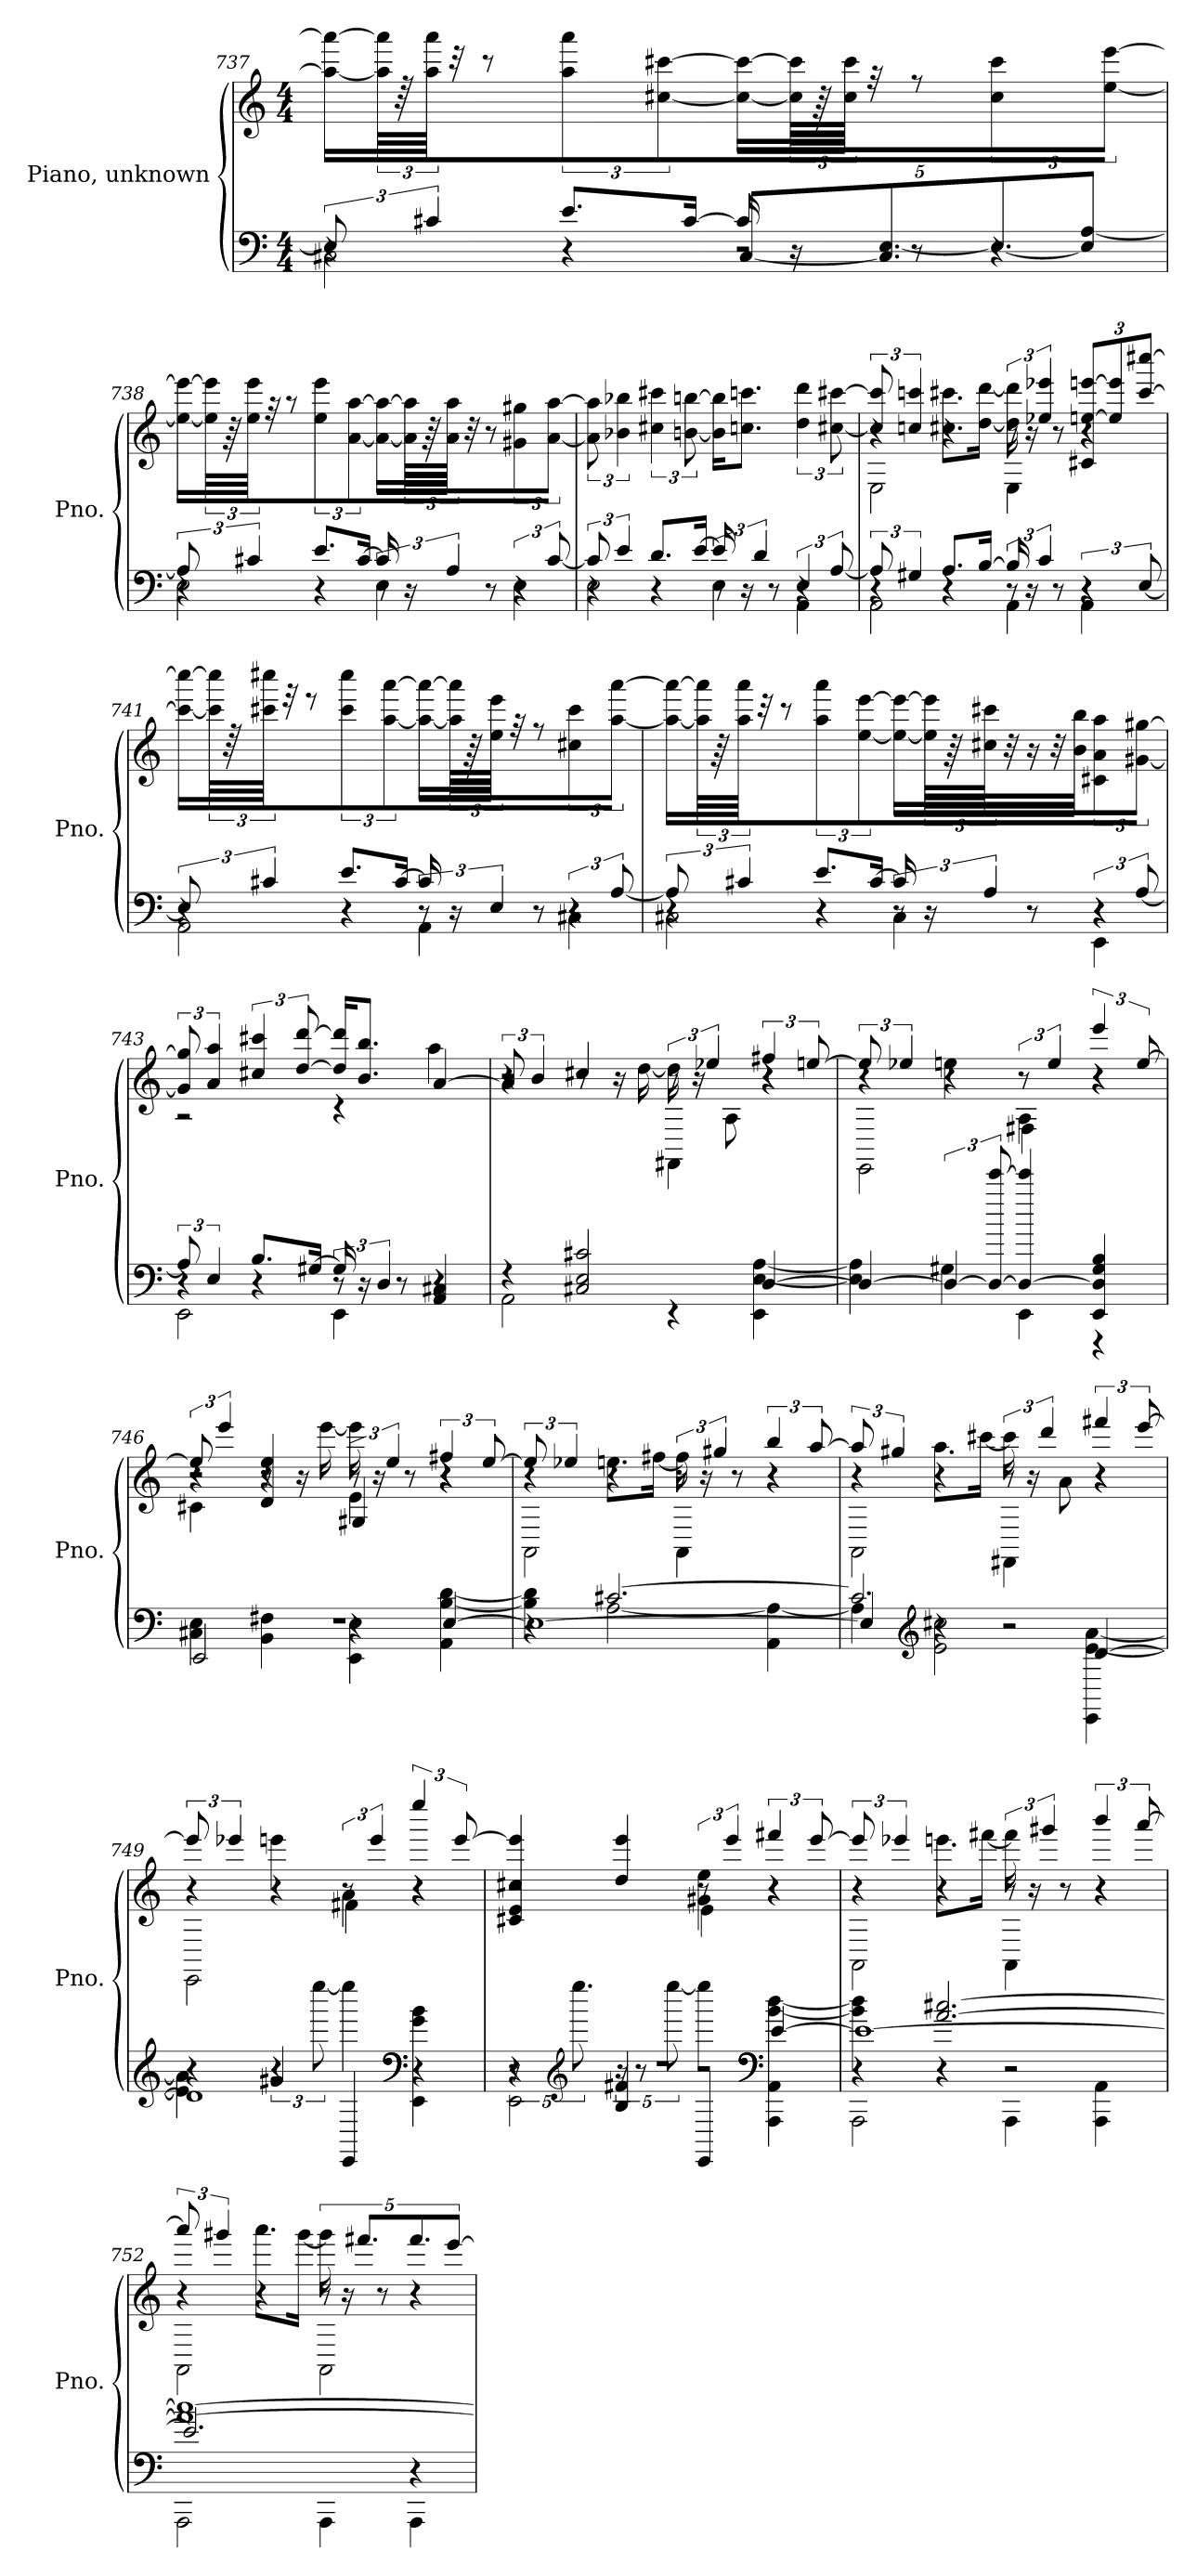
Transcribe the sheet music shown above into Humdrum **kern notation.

**kern	**kern
*part1	*part1
*staff2	*staff1
*I"Piano, unknown	*
*I'Pno.	*
!!LO:LB:g=z
*clefF4	*clefG2
*k[]	*k[]
*M4/4	*M4/4
=737	=737
*^	*
*	*^	*
4r	12E/]	2C#X\	16aa\_ 16aaa\_LL
.	.	.	96aa\] 96aaa\]JJkk
.	.	.	96r
.	6c#X/	.	96aa\ 96aaa\
.	.	.	32r
.	.	.	8r
8.e/L	4r	.	6aa\ 6aaa\
.	.	.	[12cc#X\ [12ccc#X\
[16c#/Jk	.	.	.
*	*Xbrackettup	*	*
16c#/]	[10C#/L	2r	16cc#\_ 16ccc#\_LL
16r	.	.	96cc#\] 96ccc#\]JJkk
.	.	.	96r
.	.	.	96cc#\ 96ccc#\
.	.	.	32r
.	10.C#/] [10.E/	.	.
8r	.	.	8r
4r	10.E/_	.	6cc#\ 6ccc#\
.	10E/] [10A/J	.	.
.	.	.	[12ee\ [12eee\
=738	=738	=738	=738
*	*brackettup	*	*
4r	12A/]	2E\	16ee\_ 16eee\_LL
.	.	.	96ee\] 96eee\]JJkk
.	.	.	96r
.	6c#X/	.	96ee\ 96eee\
.	.	.	32r
.	.	.	8r
8.e/L	4r	.	6ee\ 6eee\
.	.	.	[12a\ [12aa\
[16c#/Jk	.	.	.
16c#/]	12r	4E\	16a\_ 16aa\_LL
16r	.	.	96a\] 96aa\]JJkk
.	.	.	96r
.	6A/	.	96a\ 96aa\
.	.	.	32r
8r	.	.	8r
4r	6r	4E\	6g#X\ 6gg#X\
.	[12c#/	.	[12a\ [12aa\
!!LO:PB:g=z
=739	=739	=739	=739
4r	12c#/]	2E\	12a\] 12aa\]
.	6e/	.	6b-X\ 6bb-X\
8.d/L	4r	.	6cc#X\ 6ccc#X\
.	.	.	[12bn\ [12bbn\
[16e/Jk	.	.	.
16e/]	12r	4E\	16b\] 16bb\]KL
16r	.	.	8.ccn\ 8.cccn\J
.	6d/	.	.
8r	.	.	.
4E/	6r	4AA\	6dd\ 6ddd\
.	[12A/	.	[12cc#X\ [12ccc#X\
=740	=740	=740	=740
*	*	*	*^
*	*	*	*	*^
4r	12A/]	2AA\	12cc#/] 12ccc#/]	4r	2E\
.	6G#X/	.	6ccn/ 6cccn/	.	.
8.A/L	4r	.	4r	8.cc#X\ 8.ccc#X\L	.
[16B/Jk	.	.	.	[16dd\ [16ddd\Jk	.
16B/]	12r	4AA\	12r	16dd\] 16ddd\]	4E\
16r	.	.	.	16r	.
.	6c/	.	6ee-X/ 6eee-X/	.	.
8r	.	.	.	8r	.
*	*	*	*Xbrackettup	*	*
4r	6r	4AA\	12c#X/ [12een/ [12eeen/L	4r	4r
.	.	.	12ee/] 12eee/]	.	.
.	[12E/	.	[12ccc#/ [12cccc#X/J	.	.
*	*	*	*v	*v	*v
!!LO:LB:g=z
=741	=741	=741	=741
4r	12E/]	2AA\	16ccc#\_ 16cccc#\_LL
*	*	*	*brackettup
.	.	.	96ccc#\] 96cccc#\]JJkk
.	.	.	96r
.	6c#X/	.	96ccc#X\ 96cccc#X\
.	.	.	32r
.	.	.	8r
8.e/L	4r	.	6ccc#\ 6cccc#\
.	.	.	[12aa\ [12aaa\
[16c#/Jk	.	.	.
16c#/]	12r	4AA\	16aa\_ 16aaa\_LL
16r	.	.	96aa\] 96aaa\]JJkk
.	.	.	96r
.	6E/	.	96ee\ 96eee\
.	.	.	32r
8r	.	.	8r
4r	6r	4C#X\	6cc#X\ 6ccc#\
.	[12A/	.	[12aa\ [12aaa\
=742	=742	=742	=742
4r	12A/]	2C#X\	16aa\_ 16aaa\_LL
.	.	.	96aa\] 96aaa\]JJkk
.	.	.	96r
.	6c#X/	.	96aa\ 96aaa\
.	.	.	32r
.	.	.	8r
8.e/L	4r	.	6aa\ 6aaa\
.	.	.	[12ee\ [12eee\
[16c#/Jk	.	.	.
16c#/]	12r	4C#\	16ee\_ 16eee\_LL
16r	.	.	96ee\] 96eee\]JJkk
.	.	.	96r
.	6A/	.	96cc#X\ 96ccc#X\
.	.	.	32r
8r	.	.	16r
.	.	.	32r
.	.	.	32b\ 32bb\
4r	6r	4EE\	6c#X/ 6a/ 6aa/
.	[12A/	.	[12g#X\ [12gg#X\
!!LO:LB:g=z
=743	=743	=743	=743
*	*	*	*^
4r	12A/]	2EE\	12g#/] 12gg#/]	2r
.	6E/	.	6a/ 6aa/	.
8.B/L	4r	.	6cc#X/ 6ccc#X/	.
.	.	.	[12dd/ [12ddd/	.
[16G#X/Jk	.	.	.	.
16G#/]	12r	4EE\	16dd/] 16ddd/]KL	4r
16r	.	.	8.b/ 8.bb/J	.
.	6D/	.	.	.
8r	.	.	.	.
4r	4AA/ 4C#X/	4r	[4a/	4aa\
*	*v	*v	*	*
=744	=744	=744	=744
*	*	*	*^
4r	2AA\	12a/]	4r	2r
.	.	6b/	.	.
2C#X/ 2E/ 2c#X/	.	4cc#X/	8r	.
.	.	.	16r	.
.	.	.	[16dd\	.
.	4r	12r	16dd\]	4FF#X\
.	.	.	16r	.
.	.	6ee-X/	.	.
.	.	.	8A\	.
[4D/	4EE\ [4E\ [4A\	6ff#X/	4r	4r
.	.	[12een/	.	.
=745	=745	=745	=745	=745
4D/_	4E\] 4A\]	12ee/]	4r	2EE\
.	.	6ee-X/	.	.
6D/_	4G#X\	4r	4een\	.
12D/_ [12eee/	.	.	.	.
4D/_ 4eee/]	4EE\	12r	4A\	4F#X\
.	.	6ee/	.	.
4EE/ 4D/] 4G#/ 4B/	4r	6eee/	4r	4r
.	.	[12ee/	.	.
!!LO:LB:g=z
=746	=746	=746	=746	=746
*	*^	*	*	*^
1r	4C#X\ 4E\	2EE/	12ee/]	4c#X\	2r	4r
.	.	.	6eee/	.	.	.
.	4BB\ 4F#X\	.	4d/ 4ee/	4r	.	8r
.	.	.	.	.	.	16r
.	.	.	.	.	.	[16eee\
.	4EE\ 4E\	4r	12r	4e\	4G#X/	16eee\]
.	.	.	.	.	.	16r
.	.	.	6ee/	.	.	.
.	.	.	.	.	.	8r
.	4AA\ [4B\ [4d\	[4E/	6ff#X/	4r	4r	4r
.	.	.	[12ee/	.	.	.
*	*	*	*	*	*v	*v
=747	=747	=747	=747	=747	=747
4r	4B\] 4d\]	1E_	12ee/]	4r	2AA\
.	.	.	6ee-X/	.	.
[2.c#X/	[2A\	.	4r	8.een\L	.
.	.	.	.	[16ff#X\Jk	.
.	.	.	12r	16ff#\]	4AA\
.	.	.	.	16r	.
.	.	.	6gg#X/	.	.
.	.	.	.	8r	.
.	4AA\ 4A\_	.	6bb/	4r	4r
.	.	.	[12aa/	.	.
!!LO:LB:g=z	!!	!!
=748	=748	=748	=748	=748	=748
2.c#/]	4A\]	4E/]	12aa/]	4r	2AA\
.	.	.	6gg#X/	.	.
*clefG2	*	*	*	*	*
.	2e\ 2cc#X\	4r	4r	8.aa\L	.
.	.	.	.	[16ccc#X\Jk	.
.	.	2r	12r	16ccc#\]	4FF#X\
.	.	.	.	16r	.
.	.	.	6ddd/	.	.
.	.	.	.	8a\	.
[4d/	4EE\ [4e\ [4a\	.	6fff#X/	4r	4r
.	.	.	[12eee/	.	.
=749	=749	=749	=749	=749	=749
1d]	4e\] 4a\]	4r	12eee/]	4r	2EE\
.	.	.	6eee-X/	.	.
.	6r	4g#X/	4r	4eeen\	.
.	[12eeee\	.	.	.	.
.	4eeee\]	4EE/	12r	4a\	4f#X\
.	.	.	6eee/	.	.
*clefF4	*	*	*	*	*
.	4EE\ 4g#\ 4b\	4r	6eeee/	4r	4r
.	.	.	[12eee/	.	.
!!LO:LB:g=z	!!	!!
=750	=750	=750	=750	=750	=750
*	*	*^	*	*	*
1r	10r	4r	2EE\	4c#X/ 4e/ 4cc#X/ 4eee/]	2r	2r
*clefG2	*	*	*	*	*	*
.	10.eeee\	.	.	.	.	.
.	20r	4B/ 4f#X/	.	4dd/ 4eee/	.	.
.	10r	.	.	.	.	.
.	[10eeee\	.	.	.	.	.
.	4eeee\]	4EE/	2r	12r	4g#X\ 4ee\	4e\
.	.	.	.	6eee/	.	.
*clefF4	*	*	*	*	*	*
.	4AAA\ 4AA\ [4b\ [4dd\	[4e/	.	6fff#X/	4r	4r
.	.	.	.	[12eee/	.	.
=751	=751	=751	=751	=751	=751	=751
4r	4b\] 4dd\]	1e_	2AAA\	12eee/]	4r	2AA\
.	.	.	.	6eee-X/	.	.
[2.a/ [2.cc#X/	4r	.	.	4r	8.eeen\L	.
.	.	.	.	.	[16fff#X\Jk	.
.	4AAA\	.	2r	12r	16fff#\]	4AA\
.	.	.	.	.	16r	.
.	.	.	.	6ggg#X/	.	.
.	.	.	.	.	8r	.
.	4AAA\ 4AA\	.	.	6bbb/	4r	4r
.	.	.	.	[12aaa/	.	.
*	*	*v	*v	*	*	*
!!LO:PB:g=z	!!	!!
=752	=752	=752	=752	=752	=752
1a_ 1cc#_	2AAA\	2.e/]	12aaa/]	4r	2AA\
.	.	.	6ggg#X/	.	.
.	.	.	4r	8.aaa\L	.
.	.	.	.	[16ggg#\Jk	.
.	4AAA\	.	10r	16ggg#\]	2AA\
.	.	.	.	16r	.
.	.	.	10.fff#X/L	.	.
.	.	.	.	8r	.
.	4AAA\	4r	10.fff#/	4r	.
.	.	.	[10eee/J	.	.
*v	*v	*v	*	*	*
*	*v	*v	*v
=	=
*-	*-
